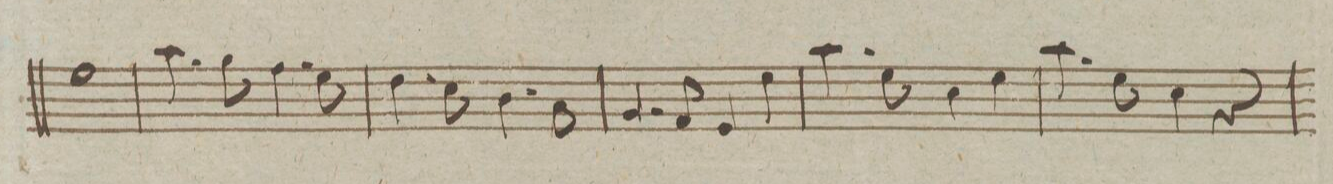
**kern	**dynam
*I"Serpente	*
*clefF4	*
*k[]	*
*met(c|)	*
*M2/2	*
1G\	.
=141	=141
4.c\	.
8B\	.
4.A\	.
8G\	.
=142	=142
4.F\	.
8E\	.
4.D\	.
8C\	.
=143	=143
4.BB/	.
8AA/	.
4GG/	.
4G\	.
=144	=144
4.c\	.
8G\	.
4E\	.
4G\	.
=145	=145
4.c\	.
8G\	.
4E\	.
4r	.
=146	=146
*-	*-
